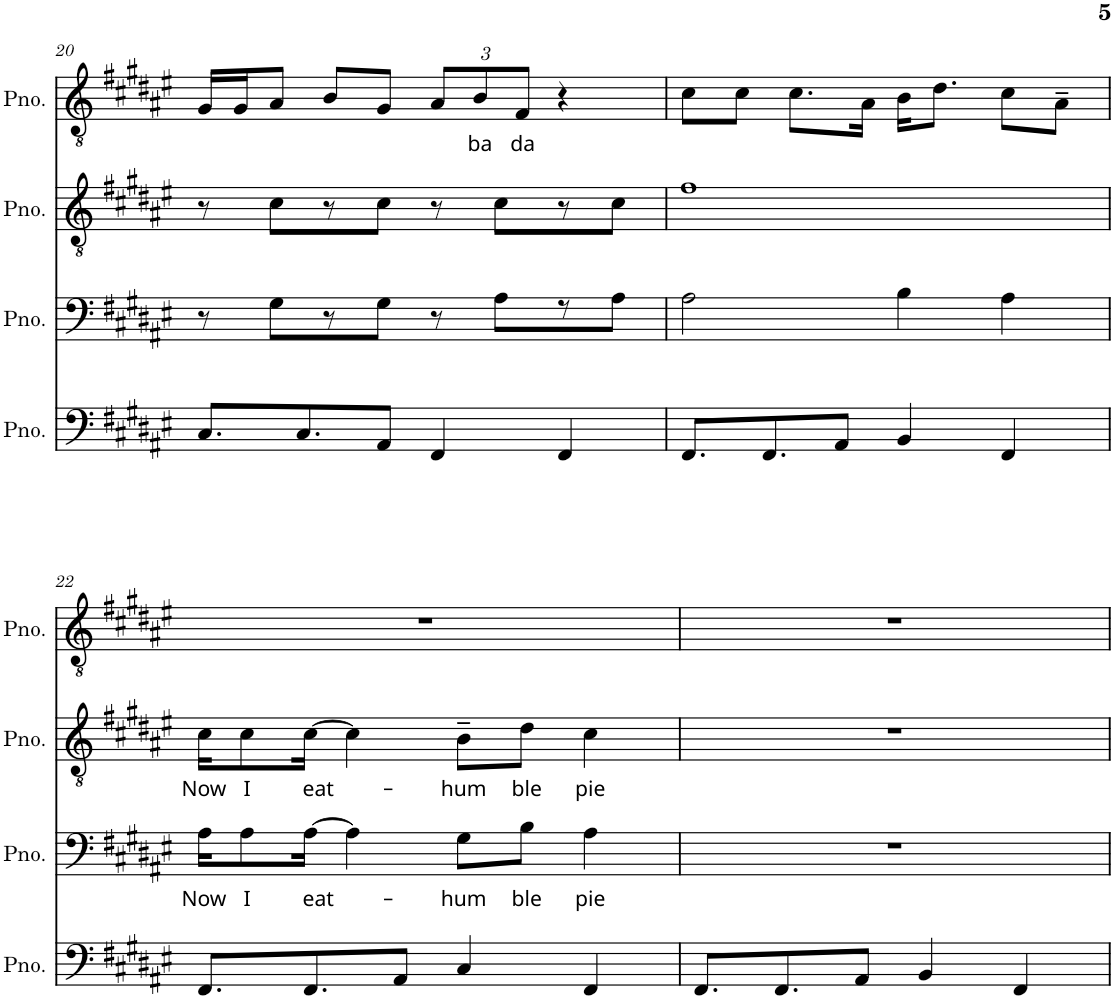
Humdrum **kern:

**kern	**kern	**text	**kern	**text	**kern	**text
*part4	*part3	*part3	*part2	*part2	*part1	*part1
*staff4	*staff3	*staff3	*staff2	*staff2	*staff1	*staff1
*I"Piano	*I"Piano	*	*I"Piano	*	*I"Piano	*
*I'Pno.	*I'Pno.	*	*I'Pno.	*	*I'Pno.	*
!!LO:PB:g=z
*clefF4	*clefF4	*	*clefGv2	*	*clefGv2	*
*k[f#c#g#d#a#e#]	*k[f#c#g#d#a#e#]	*	*k[f#c#g#d#a#e#]	*	*k[f#c#g#d#a#e#]	*
*M4/4	*M4/4	*	*M4/4	*	*M4/4	*
*met(c)	*met(c)	*	*met(c)	*	*met(c)	*
=20	=20	=20	=20	=20	=20	=20
8.C#/L	8r	.	8r	.	16G#/LL	.
.	.	.	.	.	16G#/J	.
.	8G#\L	.	8c#\L	.	8A#/J	.
8.C#/	.	.	.	.	.	.
.	8r	.	8r	.	8B/L	.
8AA#/J	8G#\J	.	8c#\J	.	8G#/J	.
*	*	*	*	*	*Xbrackettup	*
4FF#/	8r	.	8r	.	12A#/L	.
!	!	!	!	!	!	!LO:LY:b
.	.	.	.	.	12B/	ba
.	8A#\L	.	8c#\L	.	.	.
!	!	!	!	!	!	!LO:LY:b
.	.	.	.	.	12F#/J	da
4FF#/	8r	.	8r	.	4r	.
.	8A#\J	.	8c#\J	.	.	.
=21	=21	=21	=21	=21	=21	=21
8.FF#/L	2A#\	.	1f#	.	8c#\L	.
.	.	.	.	.	8c#\J	.
8.FF#/	.	.	.	.	.	.
.	.	.	.	.	8.c#\L	.
8AA#/J	.	.	.	.	.	.
.	.	.	.	.	16A#\Jk	.
4BB/	4B\	.	.	.	16B\KL	.
.	.	.	.	.	8.d#\J	.
4FF#/	4A#\	.	.	.	8c#\L	.
.	.	.	.	.	8A#~\J	.
!!LO:LB:g=z
=22	=22	=22	=22	=22	=22	=22
!	!	!LO:LY:b	!	!LO:LY:b	!	!
8.FF#/L	16A#\KL	Now	16c#\KL	Now	1r	.
!	!	!LO:LY:b	!	!LO:LY:b	!	!
.	8A#\	I	8c#\	I	.	.
!	!	!LO:LY:b	!	!LO:LY:b	!	!
8.FF#/	[>16A#\Jk	eat-	[>16c#\Jk	eat-	.	.
.	4A#\]	.	4c#\]	.	.	.
8AA#/J	.	.	.	.	.	.
!	!	!LO:LY:b	!	!LO:LY:b	!	!
4C#/	8G#\L	-hum	8B~\L	-hum	.	.
!	!	!LO:LY:b	!	!LO:LY:b	!	!
.	8B\J	ble	8d#\J	ble	.	.
!	!	!LO:LY:b	!	!LO:LY:b	!	!
4FF#/	4A#\	pie	4c#\	pie	.	.
=23	=23	=23	=23	=23	=23	=23
8.FF#/L	1r	.	1r	.	1r	.
8.FF#/	.	.	.	.	.	.
8AA#/J	.	.	.	.	.	.
4BB/	.	.	.	.	.	.
4FF#/	.	.	.	.	.	.
=	=	=	=	=	=	=
*-	*-	*-	*-	*-	*-	*-
